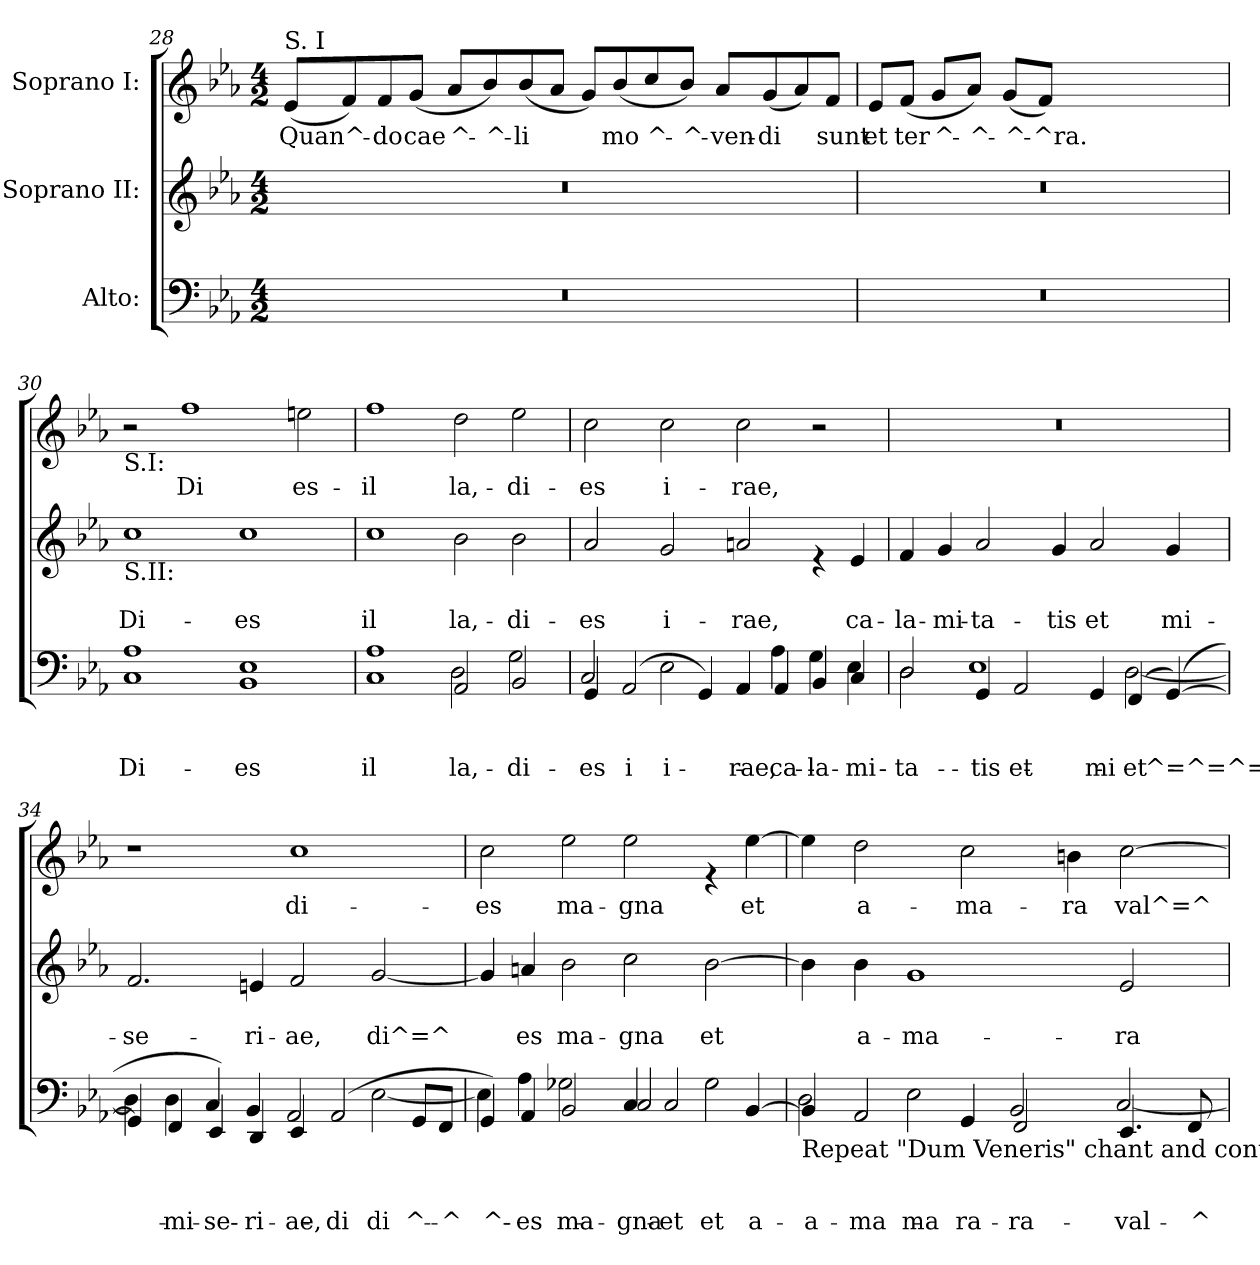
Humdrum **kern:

**kern	**text	**text	**text	**kern	**text	**text	**kern	**text
*part3	*part3	*part3	*part3	*part2	*part2	*part2	*part1	*part1
*staff3	*staff3	*staff3	*staff3	*staff2	*staff2	*staff2	*staff1	*staff1
*I"Alto:	*	*	*	*I"Soprano II:	*	*	*I"Soprano I:	*
!!LO:LB:g=z
*clefF4	*	*	*	*clefG2	*	*	*clefG2	*
*k[b-e-a-]	*	*	*	*k[b-e-a-]	*	*	*k[b-e-a-]	*
*E-:	*	*	*	*E-:	*	*	*E-:	*
*M4/2	*	*	*	*M4/2	*	*	*M4/2	*
=28	=28	=28	=28	=28	=28	=28	=28	=28
!	!	!	!	!	!	!	!LO:TX:a:t=S. I	!
!	!	!	!	!	!	!	!	!LO:LY:b
0r	.	.	.	0r	.	.	(<8e-/L	Quan
!	!	!	!	!	!	!	!	!LO:LY:b
.	.	.	.	.	.	.	8f/)	^-
!	!	!	!	!	!	!	!	!LO:LY:b
.	.	.	.	.	.	.	8f/	-do
!	!	!	!	!	!	!	!	!LO:LY:b
.	.	.	.	.	.	.	(<8g/J	cae
!	!	!	!	!	!	!	!	!LO:LY:b
.	.	.	.	.	.	.	8a-/L	^-
!	!	!	!	!	!	!	!	!LO:LY:b
.	.	.	.	.	.	.	8b-/)	-^-
!	!	!	!	!	!	!	!	!LO:LY:b
.	.	.	.	.	.	.	(<8b-/	-li
.	.	.	.	.	.	.	8a-/J	.
.	.	.	.	.	.	.	8g/L)	.
!	!	!	!	!	!	!	!	!LO:LY:b
.	.	.	.	.	.	.	(<8b-/	mo
!	!	!	!	!	!	!	!	!LO:LY:b
.	.	.	.	.	.	.	8cc/	^-
!	!	!	!	!	!	!	!	!LO:LY:b
.	.	.	.	.	.	.	8b-/J)	-^-
!	!	!	!	!	!	!	!	!LO:LY:b
.	.	.	.	.	.	.	8a-/L	-ven-
!	!	!	!	!	!	!	!	!LO:LY:b
.	.	.	.	.	.	.	(<8g/	-di
.	.	.	.	.	.	.	8a-/)	.
!	!	!	!	!	!	!	!	!LO:LY:b
.	.	.	.	.	.	.	8f/J	sunt
=29	=29	=29	=29	=29	=29	=29	=29	=29
!	!	!	!	!	!	!	!	!LO:LY:b
0r	.	.	.	0r	.	.	8e-/L	et
!	!	!	!	!	!	!	!	!LO:LY:b
.	.	.	.	.	.	.	(<8f/J	ter
!	!	!	!	!	!	!	!	!LO:LY:b
.	.	.	.	.	.	.	8g/L	^-
!	!	!	!	!	!	!	!	!LO:LY:b
.	.	.	.	.	.	.	8a-/J)	-^-
!	!	!	!	!	!	!	!	!LO:LY:b
.	.	.	.	.	.	.	(<8g/L	-^-
!	!	!	!	!	!	!	!	!LO:LY:b
.	.	.	.	.	.	.	8f/J)	-^ra.
.	.	.	.	.	.	.	1ryy	.
.	.	.	.	.	.	.	4ryy	.
!!LO:PB:g=z
=30	=30	=30	=30	=30	=30	=30	=30	=30
!	!	!	!	!	!	!	!LO:TX:b:t=S.I&colon;	!
!	!	!	!	!LO:TX:b:t=S.II&colon;	!	!	!	!
!LO:TX:b:t=A.&colon;	!	!	!	!	!	!	!	!
!LO:TX:b:t=T.&colon;	!	!	!	!	!	!	!	!
!	!	!	!LO:LY:b	!	!	!	!	!
*^	*	*	*	*	*	*	*	*
!	!	!	!	!LO:LY:b	!	!	!LO:LY:b	!	!
1C	1A-	.	.	Di-	1cc	.	Di-	2r	.
!	!	!	!	!	!	!	!	!	!LO:LY:b
.	.	.	.	.	.	.	.	1ff	Di
!	!	!	!	!LO:LY:b	!	!	!	!	!
!	!	!	!	!LO:LY:b	!	!	!LO:LY:b	!	!
1BB-	1E-	.	.	-es	1cc	.	-es	.	.
!	!	!	!	!	!	!	!	!	!LO:LY:b
.	.	.	.	.	.	.	.	2een\	es-
=31	=31	=31	=31	=31	=31	=31	=31	=31	=31
!	!	!	!	!LO:LY:b	!	!	!	!	!
!	!	!	!	!LO:LY:b	!	!	!LO:LY:b	!	!LO:LY:b
1C	1A-	.	.	-il	1cc	.	il	1ff	-il
!	!	!	!	!LO:LY:b	!	!	!	!	!
!	!	!	!	!LO:LY:b	!	!	!LO:LY:b	!	!LO:LY:b
2AA-/	2D\	.	.	la,-	2b-\	.	la,-	2dd\	la,-
!	!	!	!	!LO:LY:b	!	!	!	!	!
!	!	!	!	!LO:LY:b	!	!	!LO:LY:b	!	!LO:LY:b
2BB-/	2G\	.	.	-di-	2b-\	.	-di-	2ee-\	-di-
=32	=32	=32	=32	=32	=32	=32	=32	=32	=32
!	!	!	!	!LO:LY:b	!	!	!	!	!
!	!	!	!	!LO:LY:b	!	!	!LO:LY:b	!	!LO:LY:b
4GG/	2C/	.	.	-es	2a-/	.	-es	2cc\	-es
!	!	!	!	!LO:LY:b	!	!	!	!	!
(<2AA-/	.	.	.	i-	.	.	.	.	.
!	!	!	!	!LO:LY:b	!	!	!LO:LY:b	!	!LO:LY:b
.	2E-\	.	.	i-	2g/	.	i-	2cc\	i-
4GG/)	.	.	.	.	.	.	.	.	.
!	!	!	!	!LO:LY:b	!	!	!	!	!
!	!	!	!	!LO:LY:b	!	!	!LO:LY:b	!	!LO:LY:b
4AA-/	4AA-/	.	.	-rae,	2an/	.	-rae,	2cc\	-rae,
!	!	!	!	!LO:LY:b	!	!	!	!	!
!	!	!	!	!LO:LY:b	!	!	!	!	!
4AA-/	4A-\	.	.	ca-	.	.	.	.	.
!	!	!	!	!LO:LY:b	!	!	!	!	!
!	!	!	!	!LO:LY:b	!	!	!	!	!
4BB-/	4G\	.	.	-la-	4re	.	.	2r	.
!	!	!	!	!LO:LY:b	!	!	!	!	!
!	!	!	!	!LO:LY:b	!	!	!LO:LY:b	!	!
4C/	4E-\	.	.	-mi-	4e-/	.	ca-	.	.
=33	=33	=33	=33	=33	=33	=33	=33	=33	=33
!	!	!	!	!LO:LY:b	!	!	!	!	!
!	!	!	!	!LO:LY:b	!	!	!LO:LY:b	!LO:N:vis=1	!
2D/	2D\	.	.	ta-	4f/	.	-la-	0r	.
!	!	!	!	!	!	!	!LO:LY:b	!	!
.	.	.	.	.	4g/	.	-mi-	.	.
!	!	!	!	!LO:LY:b	!	!	!	!	!
!	!	!	!	!LO:LY:b	!	!	!LO:LY:b	!	!
4GG/	1E-	.	.	-tis	2a-/	.	-ta-	.	.
!	!	!	!	!LO:LY:b	!	!	!	!	!
2AA-/	.	.	.	et	.	.	.	.	.
!	!	!	!	!	!	!	!LO:LY:b	!	!
.	.	.	.	.	4g/	.	-tis	.	.
!	!	!	!	!LO:LY:b	!	!	!LO:LY:b	!	!
4GG/	.	.	.	mi	2a-/	.	et	.	.
!	!	!	!	!LO:LY:b	!	!	!	!	!
!	!	!	!	!LO:LY:b	!	!	!	!	!
(<4FF/	[>2D\	.	.	et	.	.	.	.	.
!	!	!	!	!LO:LY:b	!	!	!LO:LY:b	!	!
(<[<4GG/)	.	.	.	-^=^=^=^	4g/	.	mi-	.	.
!!LO:LB:g=z
=34	=34	=34	=34	=34	=34	=34	=34	=34	=34
!	!	!	!	!	!	!	!LO:LY:b	!	!
4GG/]	4D\]	.	.	.	2.f/	.	-se-	1r	.
!	!	!	!	!LO:LY:b	!	!	!	!	!
4FF/	4D\	.	.	mi-	.	.	.	.	.
!	!	!	!	!LO:LY:b	!	!	!	!	!
!	!	!	!	!LO:LY:b	!	!	!	!	!
4EE-/)	4C/	.	.	-se-	.	.	.	.	.
!	!	!	!	!LO:LY:b	!	!	!	!	!
!	!	!	!	!LO:LY:b	!	!	!LO:LY:b	!	!
4DD/	4BB-/	.	.	-ri-	4en/	.	-ri-	.	.
!	!	!	!	!LO:LY:b	!	!	!	!	!
!	!	!	!	!LO:LY:b	!	!	!LO:LY:b	!	!LO:LY:b
4EE-/	2AA-/	.	.	-ae,	2f/	.	-ae,	1cc	di-
!	!	!	!	!LO:LY:b	!	!	!	!	!
(<2AA-/	.	.	.	di	.	.	.	.	.
!	!	!	!	!LO:LY:b	!	!	!LO:LY:b	!	!
.	[>2E-\	.	.	di-	[<2g/	.	di^=^	.	.
!	!	!	!	!LO:LY:b	!	!	!	!	!
8GG/L	.	.	.	^-	.	.	.	.	.
!	!	!	!	!LO:LY:b	!	!	!	!	!
8FF/J	.	.	.	-^	.	.	.	.	.
=35	=35	=35	=35	=35	=35	=35	=35	=35	=35
!	!	!	!	!LO:LY:b	!	!	!	!	!LO:LY:b
4GG/)	4E-\]	.	.	-^-	4g/]	.	.	2cc\	-es
!	!	!	!	!LO:LY:b	!	!	!	!	!
!	!	!	!	!LO:LY:b	!	!	!LO:LY:b	!	!
4AA-/	4A-\	.	.	-es	4an/	.	es	.	.
!	!	!	!	!LO:LY:b	!	!	!	!	!
!	!	!	!	!LO:LY:b	!	!	!LO:LY:b	!	!LO:LY:b
2BB-/	2G-X\	.	.	ma-	2b-\	.	ma-	2ee-\	ma-
!	!	!	!	!LO:LY:b	!	!	!	!	!
!	!	!	!	!LO:LY:b	!	!	!LO:LY:b	!	!LO:LY:b
4C/	2C/	.	.	-gna	2cc\	.	-gna	2ee-\	-gna
!	!	!	!	!LO:LY:b	!	!	!	!	!
2C/	.	.	.	et	.	.	.	.	.
!	!	!	!	!LO:LY:b	!	!	!LO:LY:b	!	!
.	2G-\	.	.	et	[>2b-\	.	et	4re	.
!	!	!	!	!LO:LY:b	!	!	!	!	!LO:LY:b
[<4BB-/	.	.	.	a-	.	.	.	[>4ee-\	et
=36	=36	=36	=36	=36	=36	=36	=36	=36	=36
!LO:TX:b:t=Repeat "Dum Veneris" chant and continue	!	!	!	!	!	!	!	!	!
!	!	!	!	!LO:LY:b	!	!	!	!	!
4BB-/]	2D\	.	.	a-	4b-\]	.	.	4ee-\]	.
!	!	!	!	!LO:LY:b	!	!	!LO:LY:b	!	!LO:LY:b
2AA-/	.	.	.	ma-	4b-\	.	a-	2dd\	a-
!	!	!	!	!LO:LY:b	!	!	!LO:LY:b	!	!
.	2E-\	.	.	-ma-	1g	.	-ma-	.	.
!	!	!	!	!LO:LY:b	!	!	!	!	!LO:LY:b
4GG/	.	.	.	-ra	.	.	.	2cc\	-ma-
!	!	!	!	!LO:LY:b	!	!	!	!	!
!	!	!	!	!LO:LY:b	!	!	!	!	!
2FF/	2BB-/	.	.	-ra	.	.	.	.	.
!	!	!	!	!	!	!	!	!	!LO:LY:b
.	.	.	.	.	.	.	.	4bn\	-ra
!	!	!	!	!LO:LY:b	!	!	!	!	!
!	!	!	!	!LO:LY:b	!	!	!LO:LY:b	!	!LO:LY:b
4.EE-/	[<2C/	.	.	val-	2e-/	.	-ra	[>2cc\	val^=^-
!	!	!	!	!LO:LY:b	!	!	!	!	!
8FF/	.	.	.	-^	.	.	.	.	.
*v	*v	*	*	*	*	*	*	*	*
=	=	=	=	=	=	=	=	=
*-	*-	*-	*-	*-	*-	*-	*-	*-
